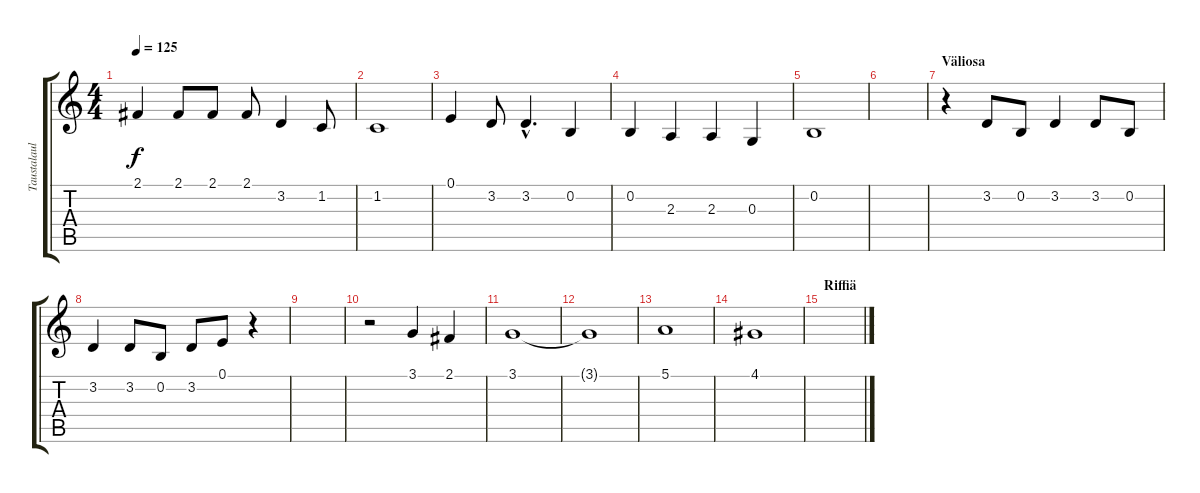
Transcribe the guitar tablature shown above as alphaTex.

\track ("Taustalaulu" "Taustalaul") {instrument lead6voice}
\staff {score tabs}
\tuning (E4 B3 G3 D3 A2 E2) {hide}
\ts (4 4)
\tempo 125
\clef g2
\ks c
2.1.4{dy f} 2.1.8 2.1.8 2.1.8 3.2.4 1.2.8 |
1.2.1 |
0.1.4 3.2.8 3.2{hac}.4{d} 0.2.4 |
0.2.4 2.3.4 2.3.4 0.3.4 |
0.2.1 |
|
\section ("" "Väliosa")
r.4 3.2.8 0.2.8 3.2.4 3.2.8 0.2.8 |
3.2.4 3.2.8 0.2.8 3.2.8 0.1.8 r.4 |
|
r.2 3.1.4 2.1.4 |
3.1.1 |
3.1{t}.1 |
5.1.1 |
4.1.1 |
\section ("" "Riffiä")
